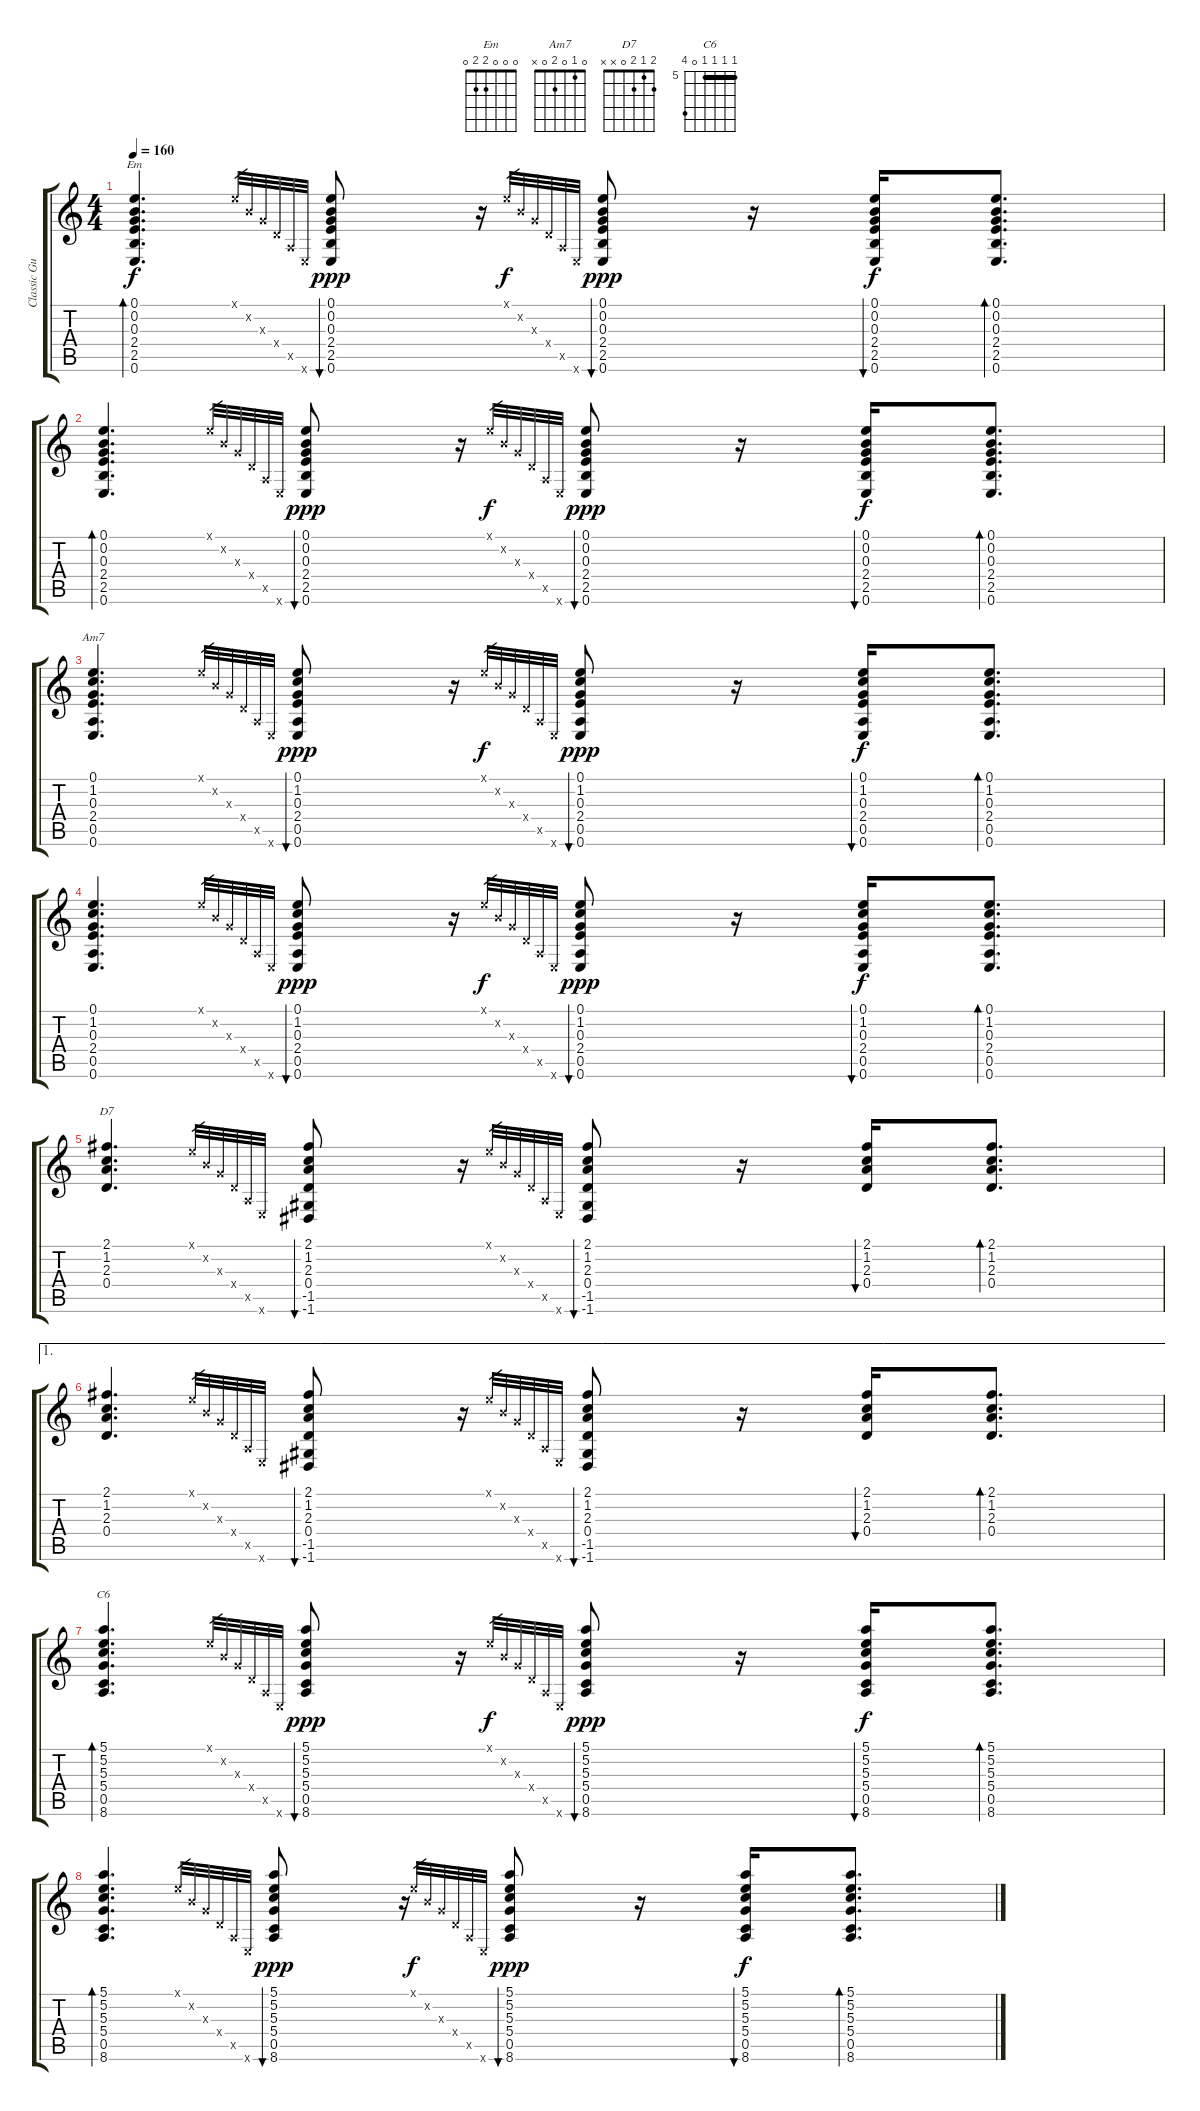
\track ("Classic Guitar" "Classic Gu") {instrument acousticguitarnylon}
\staff {score tabs}
\tuning (E4 B3 G3 D3 A2 E2) {hide}
\chord ("Em" 0 0 0 2 2 0)
\chord ("Am7" 0 1 0 2 0 x)
\chord ("D7" 2 1 2 0 x x)
\chord ("C6" 5 5 5 5 0 8) {firstfret 5 barre 5}
\ts (4 4)
\tempo 160
\clef g2
\ks c
(0.1 0.2 0.3 2.4 2.5 0.6).4{d bd 240 ch "Em" dy f} 0.1{x}.32{gr} 0.2{x}.32{gr} 0.3{x}.32{gr} 0.4{x}.32{gr} 0.5{x}.32{gr} 0.6{x}.32{gr} (0.1 0.2 0.3 2.4 2.5 0.6).8{bu 30 dy ppp} r.16 0.1{x}.32{gr dy f} 0.2{x}.32{gr} 0.3{x}.32{gr} 0.4{x}.32{gr} 0.5{x}.32{gr} 0.6{x}.32{gr} (0.1 0.2 0.3 2.4 2.5 0.6).8{bu 30 dy ppp} r.16 (0.1 0.2 0.3 2.4 2.5 0.6).16{bu 30 dy f} (0.1 0.2 0.3 2.4 2.5 0.6).8{d bd 120} |
(0.1 0.2 0.3 2.4 2.5 0.6).4{d bd 240} 0.1{x}.32{gr} 0.2{x}.32{gr} 0.3{x}.32{gr} 0.4{x}.32{gr} 0.5{x}.32{gr} 0.6{x}.32{gr} (0.1 0.2 0.3 2.4 2.5 0.6).8{bu 30 dy ppp} r.16 0.1{x}.32{gr dy f} 0.2{x}.32{gr} 0.3{x}.32{gr} 0.4{x}.32{gr} 0.5{x}.32{gr} 0.6{x}.32{gr} (0.1 0.2 0.3 2.4 2.5 0.6).8{bu 30 dy ppp} r.16 (0.1 0.2 0.3 2.4 2.5 0.6).16{bu 30 dy f} (0.1 0.2 0.3 2.4 2.5 0.6).8{d bd 120} |
(0.1 1.2 0.3 2.4 0.5 0.6).4{d ch "Am7"} 0.1{x}.32{gr} 0.2{x}.32{gr} 0.3{x}.32{gr} 0.4{x}.32{gr} 0.5{x}.32{gr} 0.6{x}.32{gr} (0.1 1.2 0.3 2.4 0.5 0.6).8{bu 30 dy ppp} r.16 0.1{x}.32{gr dy f} 0.2{x}.32{gr} 0.3{x}.32{gr} 0.4{x}.32{gr} 0.5{x}.32{gr} 0.6{x}.32{gr} (0.1 1.2 0.3 2.4 0.5 0.6).8{bu 30 dy ppp} r.16 (0.1 1.2 0.3 2.4 0.5 0.6).16{bu 30 dy f} (0.1 1.2 0.3 2.4 0.5 0.6).8{d bd 120} |
(0.1 1.2 0.3 2.4 0.5 0.6).4{d} 0.1{x}.32{gr} 0.2{x}.32{gr} 0.3{x}.32{gr} 0.4{x}.32{gr} 0.5{x}.32{gr} 0.6{x}.32{gr} (0.1 1.2 0.3 2.4 0.5 0.6).8{bu 30 dy ppp} r.16 0.1{x}.32{gr dy f} 0.2{x}.32{gr} 0.3{x}.32{gr} 0.4{x}.32{gr} 0.5{x}.32{gr} 0.6{x}.32{gr} (0.1 1.2 0.3 2.4 0.5 0.6).8{bu 30 dy ppp} r.16 (0.1 1.2 0.3 2.4 0.5 0.6).16{bu 30 dy f} (0.1 1.2 0.3 2.4 0.5 0.6).8{d bd 120} |
(2.1 1.2 2.3 0.4).4{d ch "D7"} 0.1{x}.32{gr} 0.2{x}.32{gr} 0.3{x}.32{gr} 0.4{x}.32{gr} 0.5{x}.32{gr} 0.6{x}.32{gr} (2.1 1.2 2.3 0.4 -1.5 -1.6).8{bu 30} r.16 0.1{x}.32{gr} 0.2{x}.32{gr} 0.3{x}.32{gr} 0.4{x}.32{gr} 0.5{x}.32{gr} 0.6{x}.32{gr} (2.1 1.2 2.3 0.4 -1.5 -1.6).8{bu 30} r.16 (2.1 1.2 2.3 0.4).16{bu 30} (2.1 1.2 2.3 0.4).8{d bd 120} |
\ae 1
(2.1 1.2 2.3 0.4).4{d} 0.1{x}.32{gr} 0.2{x}.32{gr} 0.3{x}.32{gr} 0.4{x}.32{gr} 0.5{x}.32{gr} 0.6{x}.32{gr} (2.1 1.2 2.3 0.4 -1.5 -1.6).8{bu 30} r.16 0.1{x}.32{gr} 0.2{x}.32{gr} 0.3{x}.32{gr} 0.4{x}.32{gr} 0.5{x}.32{gr} 0.6{x}.32{gr} (2.1 1.2 2.3 0.4 -1.5 -1.6).8{bu 30} r.16 (2.1 1.2 2.3 0.4).16{bu 30} (2.1 1.2 2.3 0.4).8{d bd 120} |
(5.1 5.2 5.3 5.4 0.5 8.6).4{d bd 240 ch "C6"} 0.1{x}.32{gr} 0.2{x}.32{gr} 0.3{x}.32{gr} 0.4{x}.32{gr} 0.5{x}.32{gr} 0.6{x}.32{gr} (5.1 5.2 5.3 5.4 0.5 8.6).8{bu 30 dy ppp} r.16 0.1{x}.32{gr dy f} 0.2{x}.32{gr} 0.3{x}.32{gr} 0.4{x}.32{gr} 0.5{x}.32{gr} 0.6{x}.32{gr} (5.1 5.2 5.3 5.4 0.5 8.6).8{bu 30 dy ppp} r.16 (5.1 5.2 5.3 5.4 0.5 8.6).16{bu 30 dy f} (5.1 5.2 5.3 5.4 0.5 8.6).8{d bd 120} |
(5.1 5.2 5.3 5.4 0.5 8.6).4{d bd 240} 0.1{x}.32{gr} 0.2{x}.32{gr} 0.3{x}.32{gr} 0.4{x}.32{gr} 0.5{x}.32{gr} 0.6{x}.32{gr} (5.1 5.2 5.3 5.4 0.5 8.6).8{bu 30 dy ppp} r.16 0.1{x}.32{gr dy f} 0.2{x}.32{gr} 0.3{x}.32{gr} 0.4{x}.32{gr} 0.5{x}.32{gr} 0.6{x}.32{gr} (5.1 5.2 5.3 5.4 0.5 8.6).8{bu 30 dy ppp} r.16 (5.1 5.2 5.3 5.4 0.5 8.6).16{bu 30 dy f} (5.1 5.2 5.3 5.4 0.5 8.6).8{d bd 120}
